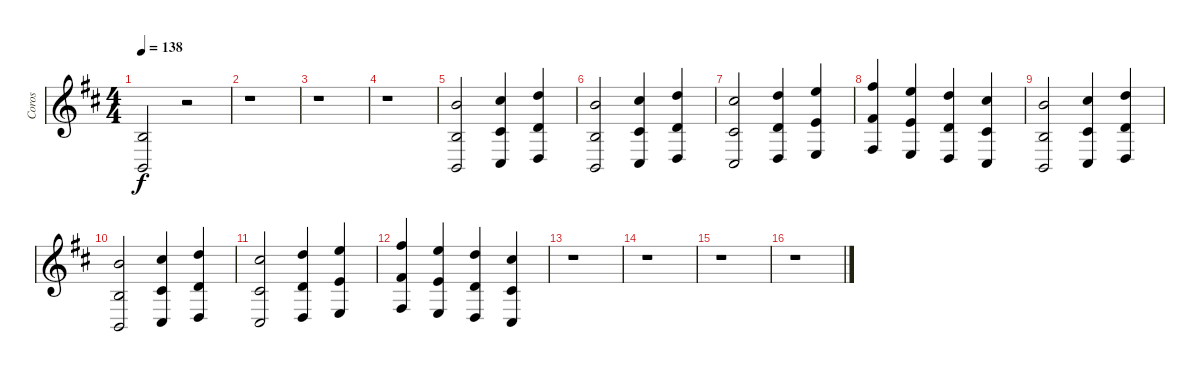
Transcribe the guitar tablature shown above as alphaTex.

\track ("Coros" "Coros") {instrument pad4choir}
\staff {score}
\tuning (E4 B3 G3 D3 A2 E2) {hide}
\ts (4 4)
\tempo 138
\clef g2
\ks d
(0.2 2.5).2{dy f} r.2 |
r.1 |
r.1 |
r.1 |
(7.1 0.2 2.5).2 (9.1 2.2 4.5).4 (10.1 3.2 5.5).4 |
(7.1 0.2 2.5).2 (9.1 2.2 4.5).4 (10.1 3.2 5.5).4 |
(9.1 2.2 4.5).2 (10.1 3.2 5.5).4 (12.1 5.2 7.5).4 |
(14.1 7.2 9.5).4 (12.1 5.2 7.5).4 (10.1 3.2 5.5).4 (9.1 2.2 4.5).4 |
(7.1 0.2 2.5).2 (9.1 2.2 4.5).4 (10.1 3.2 5.5).4 |
(7.1 0.2 2.5).2 (9.1 2.2 4.5).4 (10.1 3.2 5.5).4 |
(9.1 2.2 4.5).2 (10.1 3.2 5.5).4 (12.1 5.2 7.5).4 |
(14.1 7.2 9.5).4 (12.1 5.2 7.5).4 (10.1 3.2 5.5).4 (9.1 2.2 4.5).4 |
r.1 |
r.1 |
r.1 |
r.1
